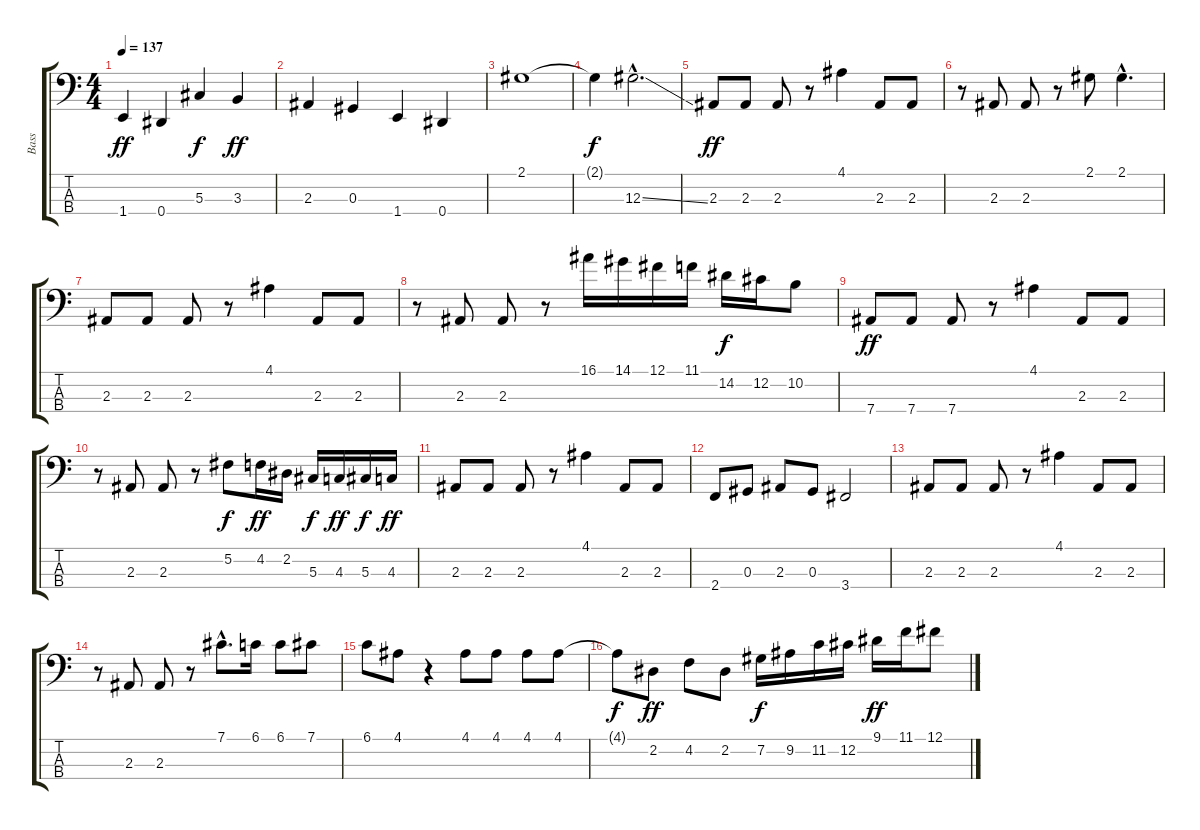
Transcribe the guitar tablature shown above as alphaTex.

\track ("Bass" "Bass") {instrument fretlessbass}
\staff {score tabs}
\tuning (Gb2 Db2 Ab1 Eb1) {hide}
\ts (4 4)
\tempo 137
\clef f4
\ks c
1.4.4{dy ff} 0.4.4 5.3.4{dy f} 3.3.4{dy ff} |
2.3.4 0.3.4 1.4.4 0.4.4 |
2.1.1 |
2.1{t}.4{dy f} 12.3{ss hac}.2{d} |
\section ("" "")
2.3.8{dy ff} 2.3.8 2.3.8 r.8 4.1.4 2.3.8 2.3.8 |
r.8 2.3.8 2.3.8 r.8 2.1.8 2.1{hac}.4{d} |
2.3.8 2.3.8 2.3.8 r.8 4.1.4 2.3.8 2.3.8 |
r.8 2.3.8 2.3.8 r.8 16.1.16 14.1.16 12.1.16 11.1.16 14.2.16{dy f} 12.2.16 10.2.8 |
7.4.8{dy ff} 7.4.8 7.4.8 r.8 4.1.4 2.3.8 2.3.8 |
r.8 2.3.8 2.3.8 r.8 5.2.8{dy f} 4.2.16{dy ff} 2.2.16 5.3.16{dy f} 4.3.16{dy ff} 5.3.16{dy f} 4.3.16{dy ff} |
2.3.8 2.3.8 2.3.8 r.8 4.1.4 2.3.8 2.3.8 |
2.4.8 0.3.8 2.3.8 0.3.8 3.4.2 |
2.3.8 2.3.8 2.3.8 r.8 4.1.4 2.3.8 2.3.8 |
r.8 2.3.8 2.3.8 r.8 7.1{hac}.8{d} 6.1.16 6.1.8 7.1.8 |
6.1.8 4.1.8 r.4 4.1.8 4.1.8 4.1.8 4.1.8 |
4.1{t}.8{dy f} 2.2.8{dy ff} 4.2.8 2.2.8 7.2.16{dy f} 9.2.16 11.2.16 12.2.16 9.1.16{dy ff} 11.1.16 12.1.8
